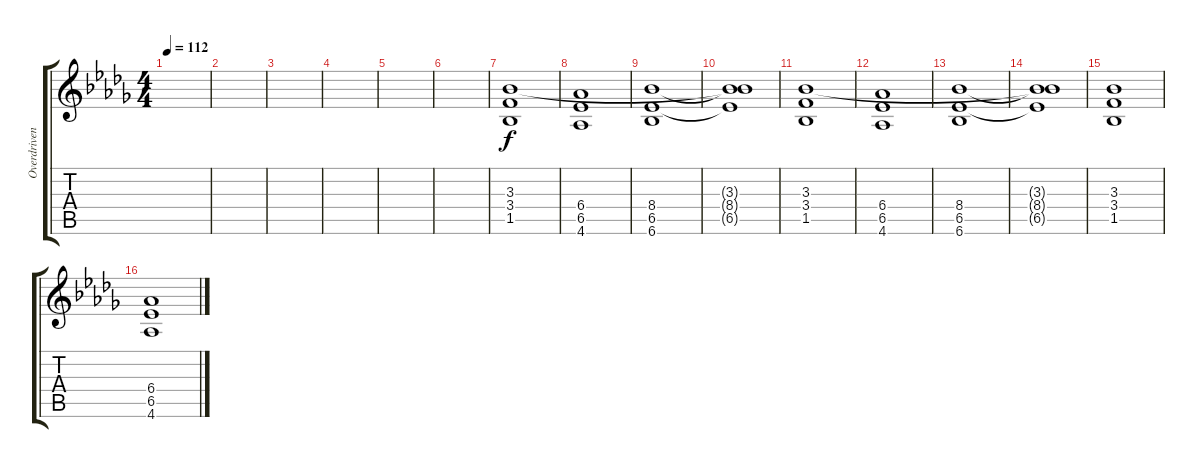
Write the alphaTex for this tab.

\track ("Overdriven Guitar" "Overdriven") {instrument overdrivenguitar}
\staff {score tabs}
\tuning (E4 B3 G3 D3 A2 E2) {hide}
\ts (4 4)
\tempo 112
\clef g2
\ks bbminor
|
|
|
|
|
|
(3.3 3.4 1.5).1 |
(6.4 6.5 4.6).1 |
(8.4 6.5 6.6).1 |
(3.3{t} 8.4{t} 6.5{t}).1 |
(3.3 3.4 1.5).1 |
(6.4 6.5 4.6).1 |
(8.4 6.5 6.6).1 |
(3.3{t} 8.4{t} 6.5{t}).1 |
(3.3 3.4 1.5).1 |
(6.4 6.5 4.6).1
